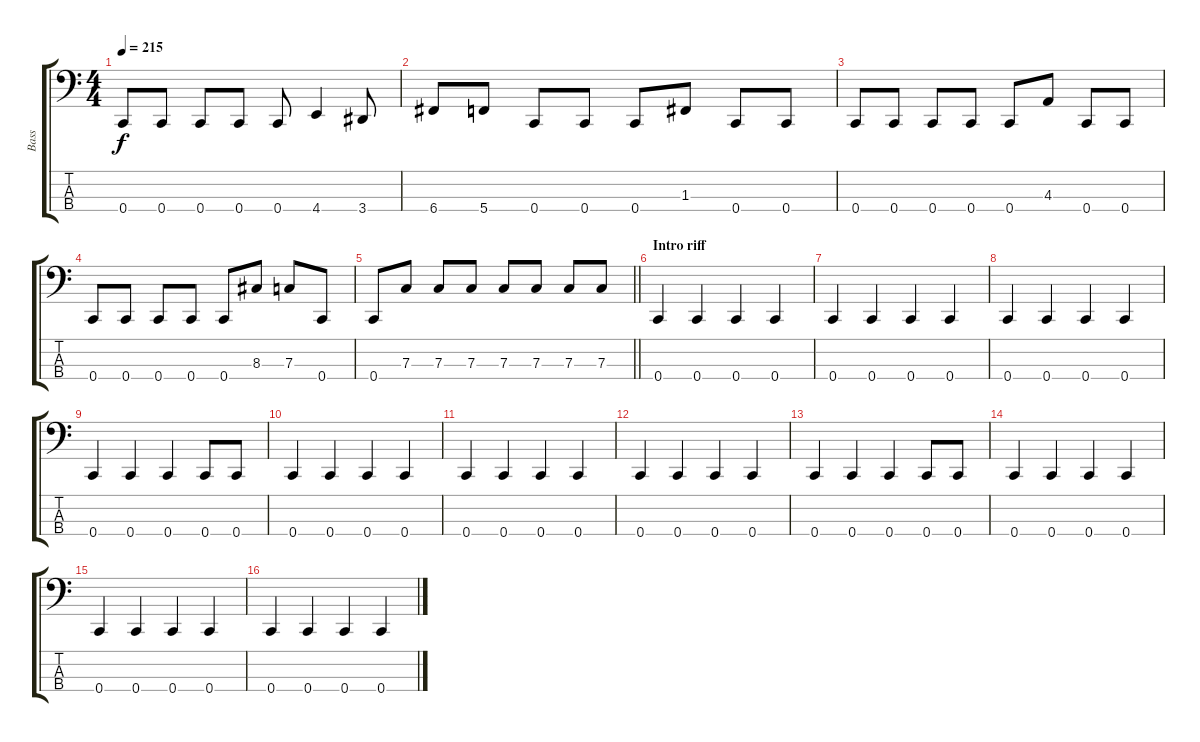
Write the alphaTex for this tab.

\track ("Bass" "Bass") {instrument electricbassfinger}
\staff {score tabs}
\tuning (Eb2 Bb1 F1 C1) {hide}
\ts (4 4)
\tempo 215
\clef f4
\ks c
0.4.8{dy f} 0.4.8 0.4.8 0.4.8 0.4.8 4.4.4 3.4.8 |
6.4.8 5.4.8 0.4.8 0.4.8 0.4.8 1.3.8 0.4.8 0.4.8 |
0.4.8 0.4.8 0.4.8 0.4.8 0.4.8 4.3.8 0.4.8 0.4.8 |
0.4.8 0.4.8 0.4.8 0.4.8 0.4.8 8.3.8 7.3.8 0.4.8 |
\barLineRight lightlight
0.4.8 7.3.8 7.3.8 7.3.8 7.3.8 7.3.8 7.3.8 7.3.8 |
\section ("" "Intro riff")
0.4.4 0.4.4 0.4.4 0.4.4 |
0.4.4 0.4.4 0.4.4 0.4.4 |
0.4.4 0.4.4 0.4.4 0.4.4 |
0.4.4 0.4.4 0.4.4 0.4.8 0.4.8 |
0.4.4 0.4.4 0.4.4 0.4.4 |
0.4.4 0.4.4 0.4.4 0.4.4 |
0.4.4 0.4.4 0.4.4 0.4.4 |
0.4.4 0.4.4 0.4.4 0.4.8 0.4.8 |
0.4.4 0.4.4 0.4.4 0.4.4 |
0.4.4 0.4.4 0.4.4 0.4.4 |
0.4.4 0.4.4 0.4.4 0.4.4
